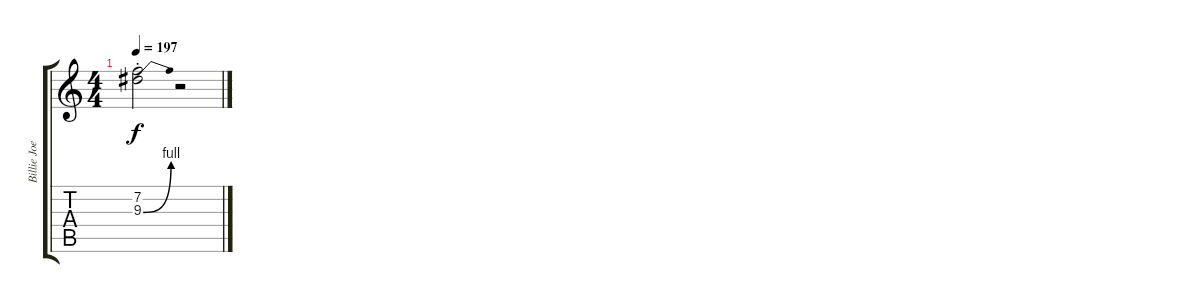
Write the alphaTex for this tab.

\track ("Billie Joe Armstrong" "Billie Joe") {instrument overdrivenguitar}
\staff {score tabs}
\tuning (Eb4 Bb3 Gb3 Db3 Ab2 Eb2) {hide}
\ts (4 4)
\tempo 197
\clef g2
\ks c
(7.2{st} 9.3{be (bend 0 0 60 4) st}).2{dy f} r.2
